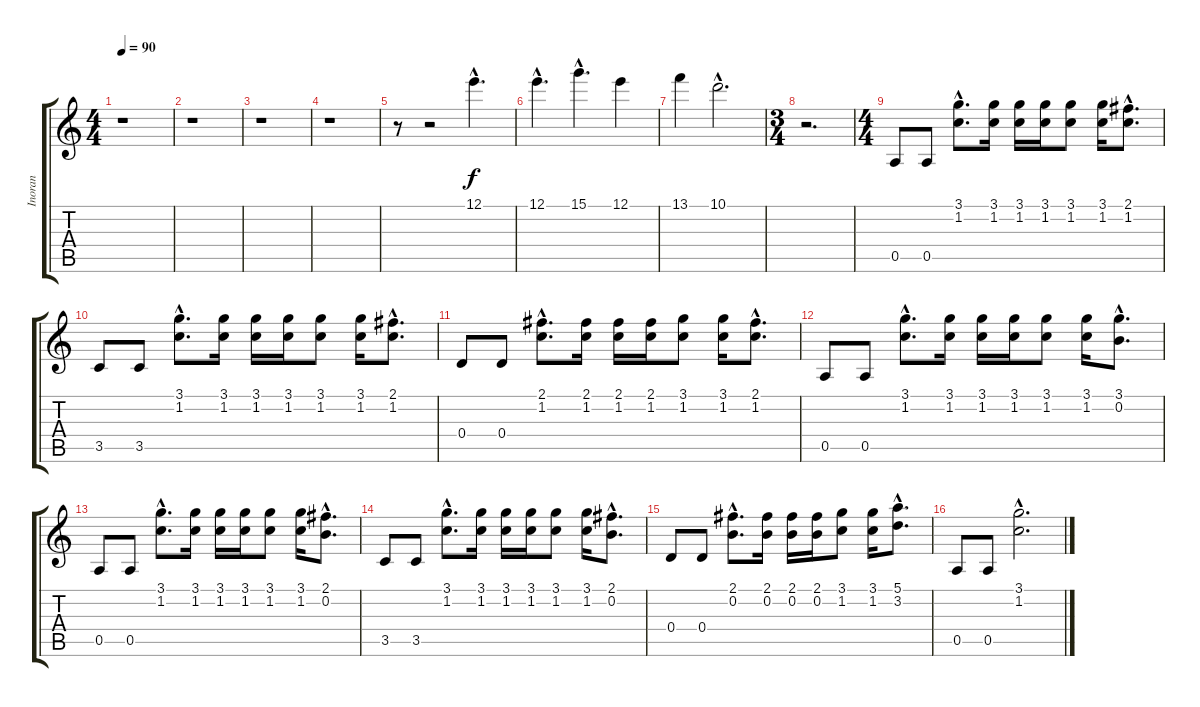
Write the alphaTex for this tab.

\track ("Inoran" "Inoran") {instrument electricguitarjazz}
\staff {score tabs}
\tuning (E4 B3 G3 D3 A2 E2) {hide}
\ts (4 4)
\tempo 90
\clef g2
\ks c
r.1{dy f} |
r.1 |
r.1 |
r.1 |
r.8 r.2{instrument distortionguitar} 12.1{hac}.4{d} |
12.1{hac}.4{d} 15.1{hac}.4{d} 12.1.4 |
13.1.4 10.1{hac}.2{d} |
\ts (3 4)
r.2{d} |
\ts (4 4)
0.5.8 0.5.8 (3.1{hac} 1.2{hac}).8{d} (3.1 1.2).16 (3.1 1.2).16 (3.1 1.2).16 (3.1 1.2).8 (3.1 1.2).16 (2.1{hac} 1.2{hac}).8{d} |
3.5.8 3.5.8 (3.1{hac} 1.2{hac}).8{d} (3.1 1.2).16 (3.1 1.2).16 (3.1 1.2).16 (3.1 1.2).8 (3.1 1.2).16 (2.1{hac} 1.2{hac}).8{d} |
0.4.8 0.4.8 (2.1{hac} 1.2{hac}).8{d} (2.1 1.2).16 (2.1 1.2).16 (2.1 1.2).16 (3.1 1.2).8 (3.1 1.2).16 (2.1{hac} 1.2{hac}).8{d} |
0.5.8 0.5.8 (3.1{hac} 1.2{hac}).8{d} (3.1 1.2).16 (3.1 1.2).16 (3.1 1.2).16 (3.1 1.2).8 (3.1 1.2).16 (3.1{hac} 0.2{hac}).8{d} |
0.5.8 0.5.8 (3.1{hac} 1.2{hac}).8{d} (3.1 1.2).16 (3.1 1.2).16 (3.1 1.2).16 (3.1 1.2).8 (3.1 1.2).16 (2.1{hac} 0.2{hac}).8{d} |
3.5.8 3.5.8 (3.1{hac} 1.2{hac}).8{d} (3.1 1.2).16 (3.1 1.2).16 (3.1 1.2).16 (3.1 1.2).8 (3.1 1.2).16 (2.1{hac} 0.2{hac}).8{d} |
0.4.8 0.4.8 (2.1{hac} 0.2{hac}).8{d} (2.1 0.2).16 (2.1 0.2).16 (2.1 0.2).16 (3.1 1.2).8 (3.1 1.2).16 (5.1{hac} 3.2{hac}).8{d} |
0.5.8 0.5.8 (3.1{hac} 1.2{hac}).2{d}
